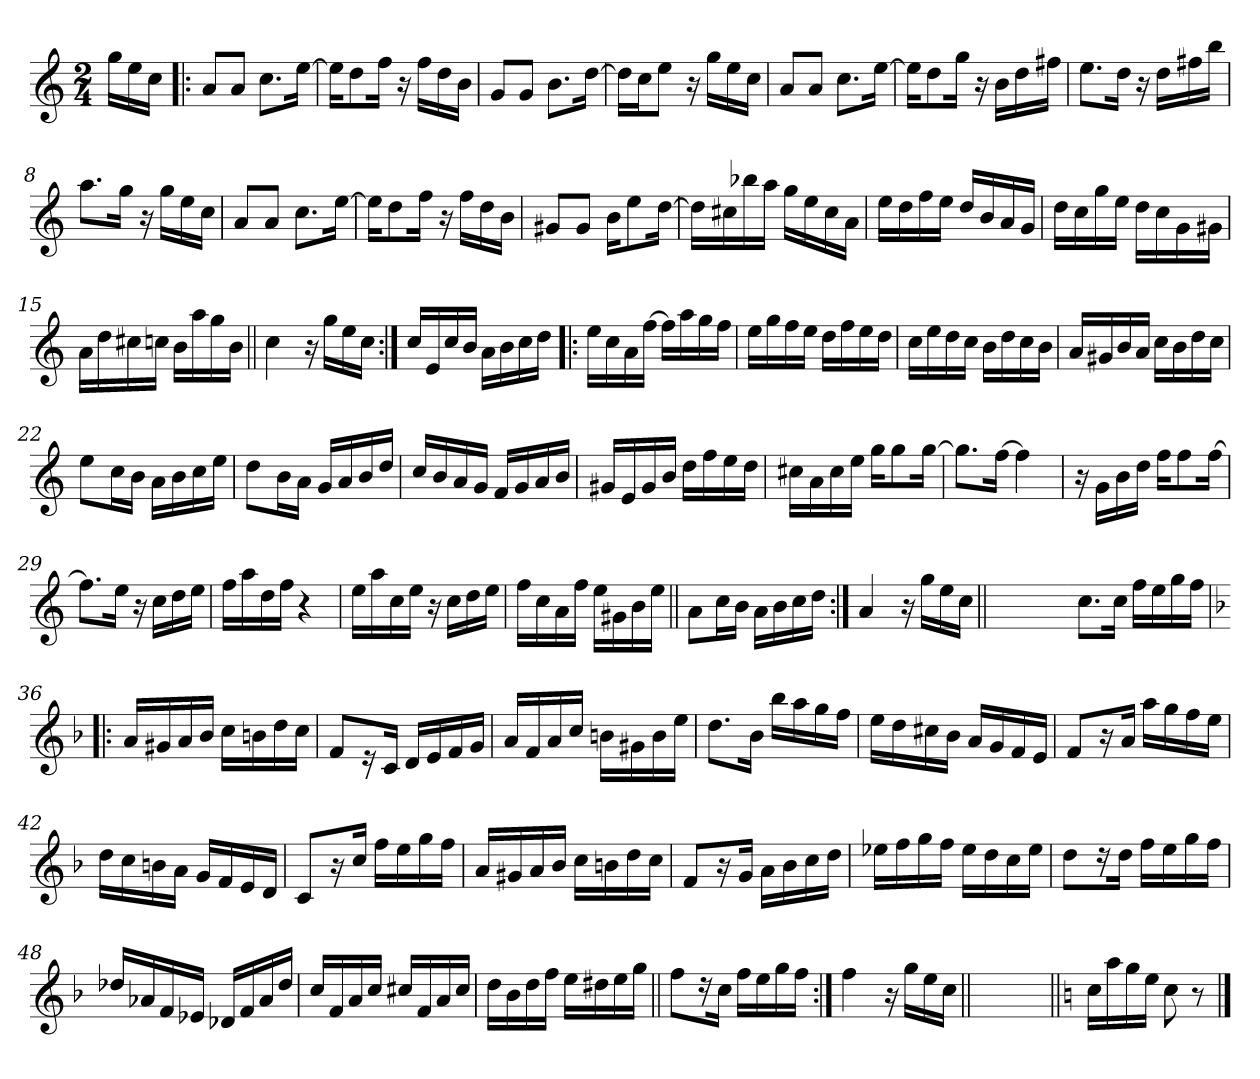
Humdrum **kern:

**kern
*part1
*staff1
*clefG2
*k[]
*C:
*M2/4
=
16gg\LL
16ee\
16cc\JJ
=1!|:
8a/L
8a/J
8.cc\L
[16ee\Jk
=2
16ee\KL]
8dd\
16ff\Jk
16r
16ff\LL
16dd\
16b\JJ
=3
8g/L
8g/J
8.b\L
[16dd\Jk
=4
16dd\LL]
16cc\J
8ee\J
16r
16gg\LL
16ee\
16cc\JJ
!!LO:LB:g=z
=5
8a/L
8a/J
8.cc\L
[16ee\Jk
=6
16ee\KL]
8dd\
16gg\Jk
16r
16b\LL
16dd\
16ff#X\JJ
=7
8.ee\L
16dd\Jk
16r
16dd\LL
16ff#X\
16bb\JJ
=8
8.aa\L
16gg\Jk
16r
16gg\LL
16ee\
16cc\JJ
=9
8a/L
8a/J
8.cc\L
[16ee\Jk
!!LO:LB:g=z
=10
16ee\KL]
8dd\
16ff\Jk
16r
16ff\LL
16dd\
16b\JJ
=11
8g#X/L
8g#/J
16b\KL
8ee\
[16dd\Jk
=12
16dd\LL]
16cc#X\
16bb-X\
16aa\JJ
16gg\LL
16ee\
16cc#\
16a\JJ
=13
16ee\LL
16dd\
16ff\
16ee\JJ
16dd/LL
16b/
16a/
16g/JJ
!!LO:LB:g=z
=14
16dd\LL
16cc\
16gg\
16ee\JJ
16dd\LL
16cc\
16g\
16g#X\JJ
=15
16a\LL
16dd\
16cc#X\
16ccn\JJ
16b\LL
16aa\
16gg\
16b\JJ
=16||
4cc\
16r
16gg\LL
16ee\
16cc\JJ
=17:|!
16cc/LL
16e/
16cc/
16b/JJ
16a\LL
16b\
16cc\
16dd\JJ
!!LO:LB:g=z
=18!|:
16ee\LL
16cc\
16a\
[16ff\JJ
16ff\LL]
16aa\
16gg\
16ff\JJ
=19
16ee\LL
16gg\
16ff\
16ee\JJ
16dd\LL
16ff\
16ee\
16dd\JJ
=20
16cc\LL
16ee\
16dd\
16cc\JJ
16b\LL
16dd\
16cc\
16b\JJ
!!LO:LB:g=z
=21
16a/LL
16g#X/
16b/
16a/JJ
16cc\LL
16b\
16dd\
16cc\JJ
=22
8ee\L
16cc\L
16b\JJ
16a\LL
16b\
16cc\
16ee\JJ
=23
8dd\L
16b\L
16a\JJ
16g/LL
16a/
16b/
16dd/JJ
=24
16cc/LL
16b/
16a/
16g/JJ
16f/LL
16g/
16a/
16b/JJ
=25
16g#X/LL
16e/
16g#/
16b/JJ
16dd\LL
16ff\
16ee\
16dd\JJ
!!LO:LB:g=z
=26
16cc#X\LL
16a\
16cc#\
16ee\JJ
16gg\KL
8gg\
[16gg\Jk
=27
8.gg\L]
[16ff\Jk
4ff\]
=28
16r
16g\LL
16b\
16dd\JJ
16ff\KL
8ff\
[16ff\Jk
=29
8.ff\L]
16ee\Jk
16r
16cc\LL
16dd\
16ee\JJ
=30
16ff\LL
16aa\
16dd\
16ff\JJ
4r
!!LO:LB:g=z
=31
16ee\LL
16aa\
16cc\
16ee\JJ
16r
16cc\LL
16dd\
16ee\JJ
=32
16ff\LL
16cc\
16a\
16ff\JJ
16ee\LL
16g#X\
16b\
16ee\JJ
=33||
8a\L
16cc\L
16b\JJ
16a\LL
16b\
16cc\
16dd\JJ
=34:|!
4a/
16r
16gg\LL
16ee\
16cc\JJ
=34X1||
*stria0
2ryy
!!LO:LB:g=z
=35-
*stria5
8.cc\L
16cc\Jk
16ff\LL
16ee\
16gg\
16ff\JJ
=36!|:
*k[b-]
*F:
16a/LL
16g#X/
16a/
16b-/JJ
16cc\LL
16bn\
16dd\
16cc\JJ
=37
8f/L
16r
16c/Jk
16d/LL
16e/
16f/
16g/JJ
=38
16a/LL
16f/
16a/
16cc/JJ
16bn\LL
16g#X\
16b\
16ee\JJ
=39
8.dd\L
16b-\Jk
16bb-\LL
16aa\
16gg\
16ff\JJ
!!LO:PB:g=z
=40
16ee\LL
16dd\
16cc#X\
16b-\JJ
16a/LL
16g/
16f/
16e/JJ
=41
8f/L
16r
16a/Jk
16aa\LL
16gg\
16ff\
16ee\JJ
=42
16dd\LL
16cc\
16bn\
16a\JJ
16g/LL
16f/
16e/
16d/JJ
=43
8c/L
16r
16cc/Jk
16ff\LL
16ee\
16gg\
16ff\JJ
=44
16a/LL
16g#X/
16a/
16b-/JJ
16cc\LL
16bn\
16dd\
16cc\JJ
!!LO:LB:g=z
=45
8f/L
16r
16g/Jk
16a\LL
16b-\
16cc\
16dd\JJ
=46
16ee-X\LL
16ff\
16gg\
16ff\JJ
16ee-\LL
16dd\
16cc\
16ee-\JJ
=47
8dd\L
16r
16dd\Jk
16ff\LL
16ee\
16gg\
16ff\JJ
=48
16dd-X/LL
16a-X/
16f/
16e-X/JJ
16d-X/LL
16f/
16a-/
16dd-/JJ
=49
16cc/LL
16f/
16a/
16cc/JJ
16cc#X/LL
16f/
16a/
16cc#/JJ
!!LO:LB:g=z
=50
16dd\LL
16b-\
16dd\
16ff\JJ
16ee\LL
16dd#X\
16ee\
16gg\JJ
=51||
8ff\L
16r
16cc\Jk
16ff\LL
16ee\
16gg\
16ff\JJ
=52:|!
4ff\
16r
16gg\LL
16ee\
16cc\JJ
=52X2||
*stria0
2ryy
=53||
*stria5
*k[]
*C:
16cc\LL
16aa\
16gg\
16ee\JJ
8cc\
8r
==
*-
